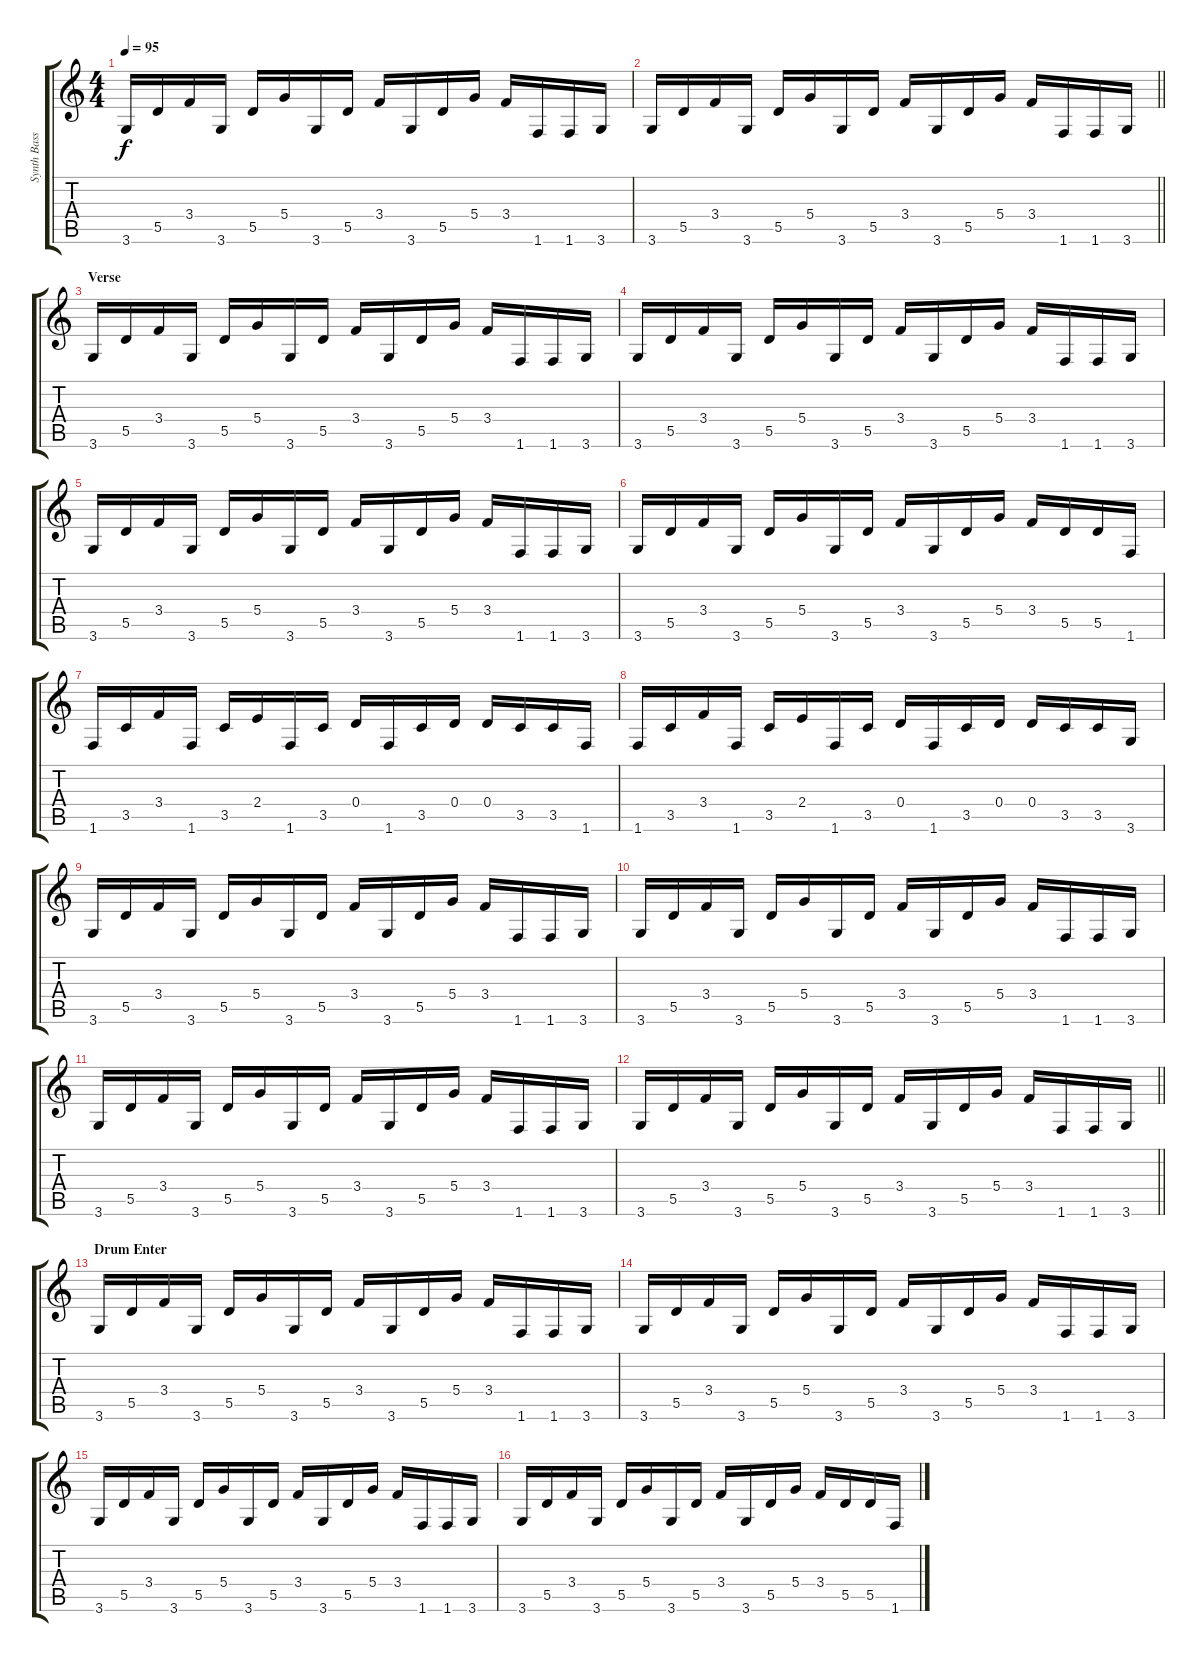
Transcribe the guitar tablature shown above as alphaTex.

\track ("Synth Bass" "Synth Bass") {instrument synthbass1}
\staff {score tabs}
\tuning (E4 B3 G3 D3 A2 E2) {hide}
\ts (4 4)
\tempo 95
\clef g2
\ks c
3.6.16{dy f} 5.5.16 3.4.16 3.6.16 5.5.16 5.4.16 3.6.16 5.5.16 3.4.16 3.6.16 5.5.16 5.4.16 3.4.16 1.6.16 1.6.16 3.6.16 |
\barLineRight lightlight
3.6.16 5.5.16 3.4.16 3.6.16 5.5.16 5.4.16 3.6.16 5.5.16 3.4.16 3.6.16 5.5.16 5.4.16 3.4.16 1.6.16 1.6.16 3.6.16 |
\section ("" "Verse")
3.6.16 5.5.16 3.4.16 3.6.16 5.5.16 5.4.16 3.6.16 5.5.16 3.4.16 3.6.16 5.5.16 5.4.16 3.4.16 1.6.16 1.6.16 3.6.16 |
3.6.16 5.5.16 3.4.16 3.6.16 5.5.16 5.4.16 3.6.16 5.5.16 3.4.16 3.6.16 5.5.16 5.4.16 3.4.16 1.6.16 1.6.16 3.6.16 |
3.6.16 5.5.16 3.4.16 3.6.16 5.5.16 5.4.16 3.6.16 5.5.16 3.4.16 3.6.16 5.5.16 5.4.16 3.4.16 1.6.16 1.6.16 3.6.16 |
3.6.16 5.5.16 3.4.16 3.6.16 5.5.16 5.4.16 3.6.16 5.5.16 3.4.16 3.6.16 5.5.16 5.4.16 3.4.16 5.5.16 5.5.16 1.6.16 |
1.6.16 3.5.16 3.4.16 1.6.16 3.5.16 2.4.16 1.6.16 3.5.16 0.4.16 1.6.16 3.5.16 0.4.16 0.4.16 3.5.16 3.5.16 1.6.16 |
1.6.16 3.5.16 3.4.16 1.6.16 3.5.16 2.4.16 1.6.16 3.5.16 0.4.16 1.6.16 3.5.16 0.4.16 0.4.16 3.5.16 3.5.16 3.6.16 |
3.6.16 5.5.16 3.4.16 3.6.16 5.5.16 5.4.16 3.6.16 5.5.16 3.4.16 3.6.16 5.5.16 5.4.16 3.4.16 1.6.16 1.6.16 3.6.16 |
3.6.16 5.5.16 3.4.16 3.6.16 5.5.16 5.4.16 3.6.16 5.5.16 3.4.16 3.6.16 5.5.16 5.4.16 3.4.16 1.6.16 1.6.16 3.6.16 |
3.6.16 5.5.16 3.4.16 3.6.16 5.5.16 5.4.16 3.6.16 5.5.16 3.4.16 3.6.16 5.5.16 5.4.16 3.4.16 1.6.16 1.6.16 3.6.16 |
\barLineRight lightlight
3.6.16 5.5.16 3.4.16 3.6.16 5.5.16 5.4.16 3.6.16 5.5.16 3.4.16 3.6.16 5.5.16 5.4.16 3.4.16 1.6.16 1.6.16 3.6.16 |
\section ("" "Drum Enter")
3.6.16 5.5.16 3.4.16 3.6.16 5.5.16 5.4.16 3.6.16 5.5.16 3.4.16 3.6.16 5.5.16 5.4.16 3.4.16 1.6.16 1.6.16 3.6.16 |
3.6.16 5.5.16 3.4.16 3.6.16 5.5.16 5.4.16 3.6.16 5.5.16 3.4.16 3.6.16 5.5.16 5.4.16 3.4.16 1.6.16 1.6.16 3.6.16 |
3.6.16 5.5.16 3.4.16 3.6.16 5.5.16 5.4.16 3.6.16 5.5.16 3.4.16 3.6.16 5.5.16 5.4.16 3.4.16 1.6.16 1.6.16 3.6.16 |
3.6.16 5.5.16 3.4.16 3.6.16 5.5.16 5.4.16 3.6.16 5.5.16 3.4.16 3.6.16 5.5.16 5.4.16 3.4.16 5.5.16 5.5.16 1.6.16
